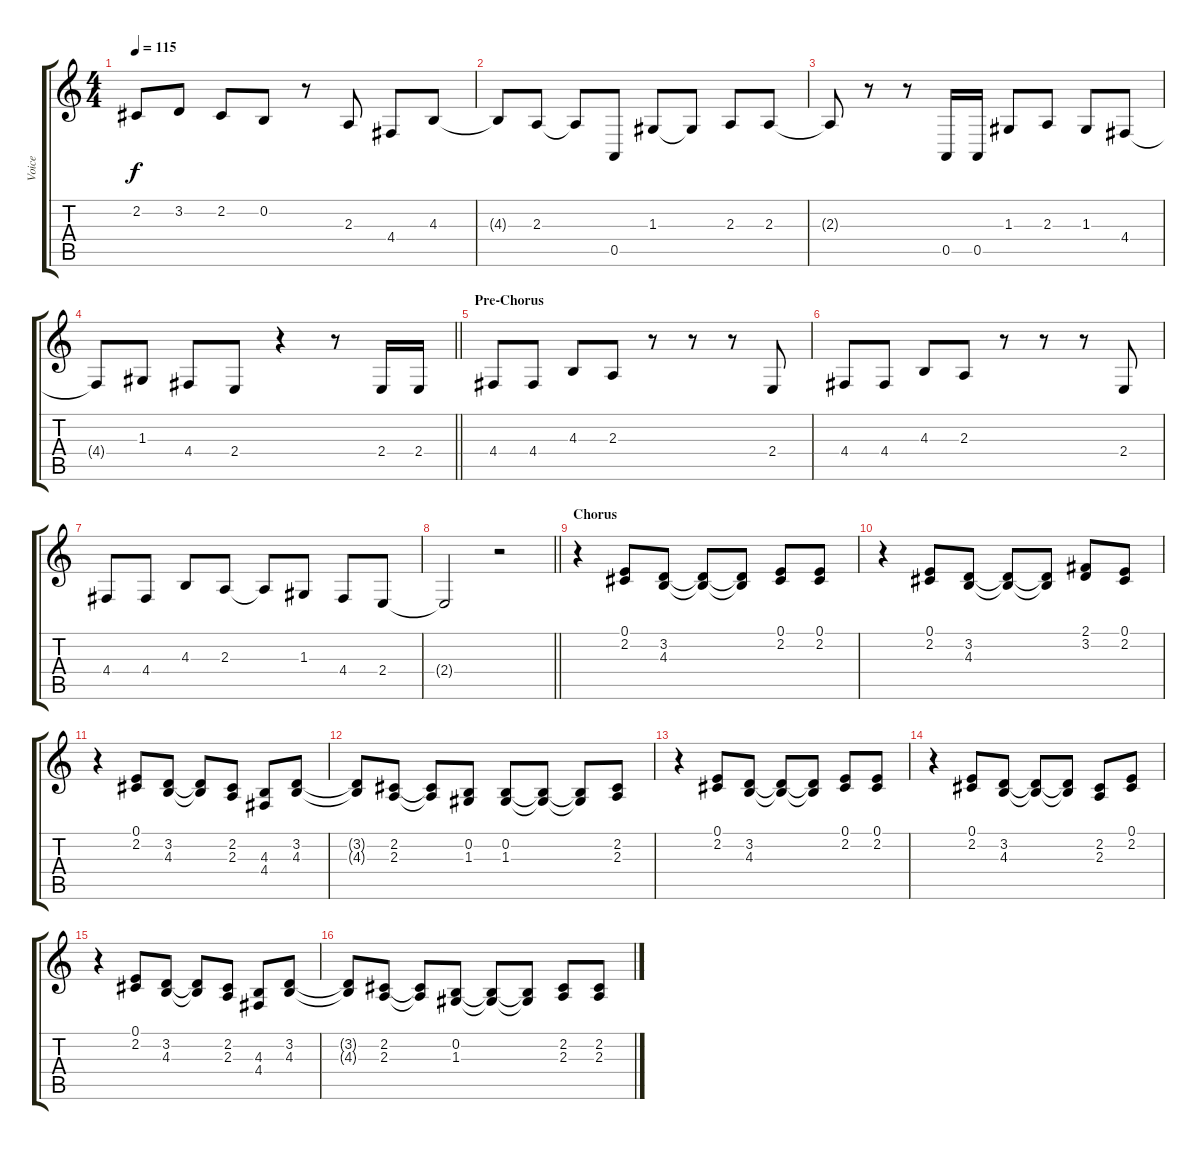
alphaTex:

\track ("Voice" "Voice") {instrument lead1square}
\staff {score tabs}
\tuning (E4 B3 G3 D3 A2 E2) {hide}
\ts (4 4)
\tempo 115
\clef g2
\ks c
2.2.8{dy f} 3.2.8 2.2.8 0.2.8 r.8 2.3.8 4.4.8 4.3.8 |
4.3{t}.8 2.3.8 2.3{t}.8 0.5.8 1.3.8 1.3{t}.8 2.3.8 2.3.8 |
2.3{t}.8 r.8 r.8 0.5.16 0.5.16 1.3.8 2.3.8 1.3.8 4.4.8 |
\barLineRight lightlight
4.4{t}.8 1.3.8 4.4.8 2.4.8 r.4 r.8 2.4.16 2.4.16 |
\section ("" "Pre-Chorus")
4.4.8 4.4.8 4.3.8 2.3.8 r.8 r.8 r.8 2.4.8 |
4.4.8 4.4.8 4.3.8 2.3.8 r.8 r.8 r.8 2.4.8 |
4.4.8 4.4.8 4.3.8 2.3.8 2.3{t}.8 1.3.8 4.4.8 2.4.8 |
\barLineRight lightlight
2.4{t}.2 r.2 |
\section ("" "Chorus")
r.4 (0.1 2.2).8 (3.2 4.3).8 (3.2{t} 4.3{t}).8 (3.2{t} 4.3{t}).8 (0.1 2.2).8 (0.1 2.2).8 |
r.4 (0.1 2.2).8 (3.2 4.3).8 (3.2{t} 4.3{t}).8 (3.2{t} 4.3{t}).8 (2.1 3.2).8 (0.1 2.2).8 |
r.4 (0.1 2.2).8 (3.2 4.3).8 (3.2{t} 4.3{t}).8 (2.2 2.3).8 (4.3 4.4).8 (3.2 4.3).8 |
(3.2{t} 4.3{t}).8 (2.2 2.3).8 (2.2{t} 2.3{t}).8 (0.2 1.3).8 (0.2 1.3).8 (0.2{t} 1.3{t}).8 (0.2{t} 1.3{t}).8 (2.2 2.3).8 |
r.4 (0.1 2.2).8 (3.2 4.3).8 (3.2{t} 4.3{t}).8 (3.2{t} 4.3{t}).8 (0.1 2.2).8 (0.1 2.2).8 |
r.4 (0.1 2.2).8 (3.2 4.3).8 (3.2{t} 4.3{t}).8 (3.2{t} 4.3{t}).8 (2.2 2.3).8 (0.1 2.2).8 |
r.4 (0.1 2.2).8 (3.2 4.3).8 (3.2{t} 4.3{t}).8 (2.2 2.3).8 (4.3 4.4).8 (3.2 4.3).8 |
(3.2{t} 4.3{t}).8 (2.2 2.3).8 (2.2{t} 2.3{t}).8 (0.2 1.3).8 (0.2{t} 1.3{t}).8 (0.2{t} 1.3{t}).8 (2.2 2.3).8 (2.2 2.3).8
